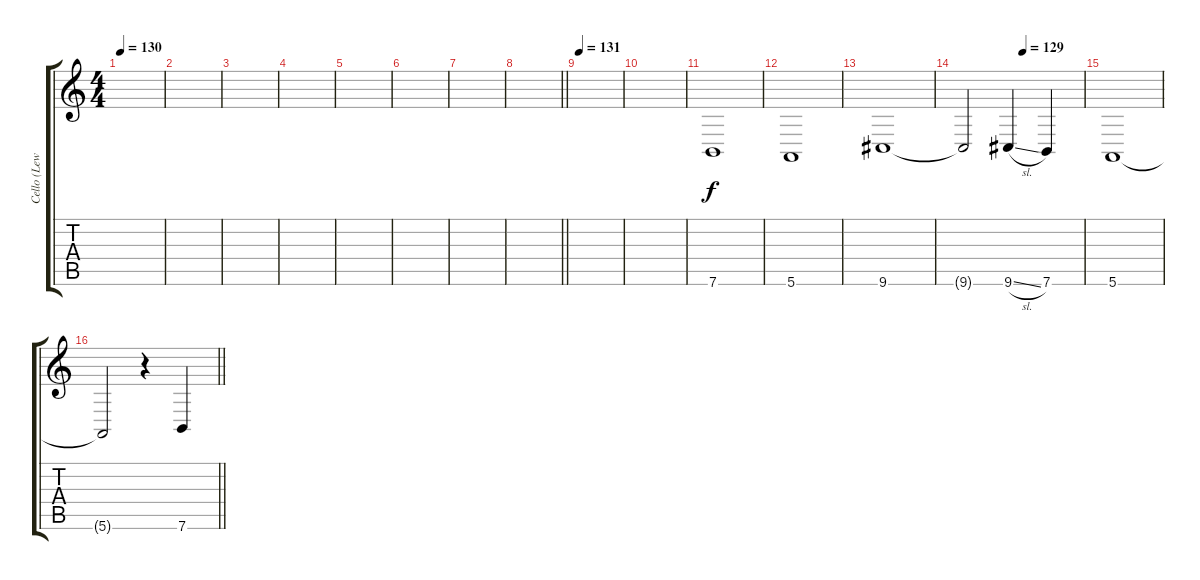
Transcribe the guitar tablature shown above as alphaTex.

\track ("Cello (Lewis Patzner)" "Cello (Lew") {instrument cello}
\staff {score tabs}
\tuning (E4 B3 G3 D3 A2 E2) {hide}
\ts (4 4)
\tempo 130
\clef g2
\ks c
|
|
|
|
|
|
|
\barLineRight lightlight
|
\tempo 131
|
|
7.6.1 |
5.6.1 |
9.6.1 |
\tempo (129 0.5)
9.6{t}.2 9.6{sl}.4 7.6.4 |
5.6.1 |
\barLineRight lightlight
5.6{t}.2 r.4 7.6.4
